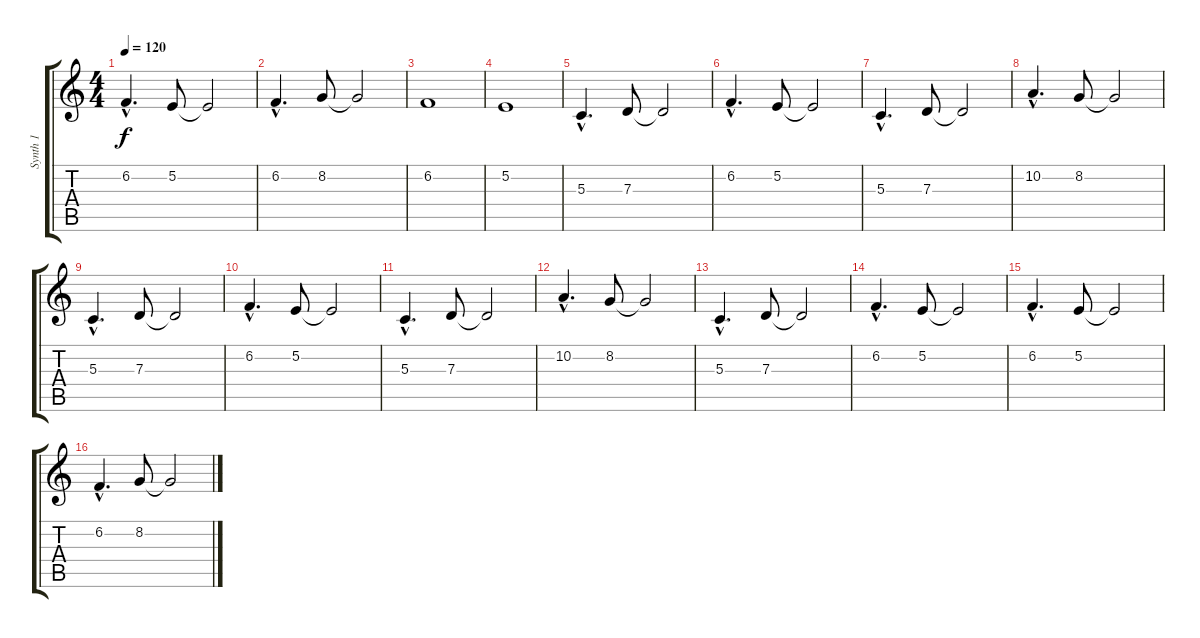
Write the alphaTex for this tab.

\track ("Synth 1" "Synth 1") {instrument stringensemble1}
\staff {score tabs}
\tuning (E4 B3 G3 D3 A2 E2) {hide}
\ts (4 4)
\tempo 120
\clef g2
\ks c
6.2{hac}.4{d dy f} 5.2.8 5.2{t}.2 |
6.2{hac}.4{d} 8.2.8 8.2{t}.2 |
6.2.1 |
5.2.1 |
5.3{hac}.4{d} 7.3.8 7.3{t}.2 |
6.2{hac}.4{d} 5.2.8 5.2{t}.2 |
5.3{hac}.4{d} 7.3.8 7.3{t}.2 |
10.2{hac}.4{d} 8.2.8 8.2{t}.2 |
5.3{hac}.4{d} 7.3.8 7.3{t}.2 |
6.2{hac}.4{d} 5.2.8 5.2{t}.2 |
5.3{hac}.4{d} 7.3.8 7.3{t}.2 |
10.2{hac}.4{d} 8.2.8 8.2{t}.2 |
5.3{hac}.4{d} 7.3.8 7.3{t}.2 |
6.2{hac}.4{d} 5.2.8 5.2{t}.2 |
6.2{hac}.4{d} 5.2.8 5.2{t}.2 |
6.2{hac}.4{d} 8.2.8 8.2{t}.2
